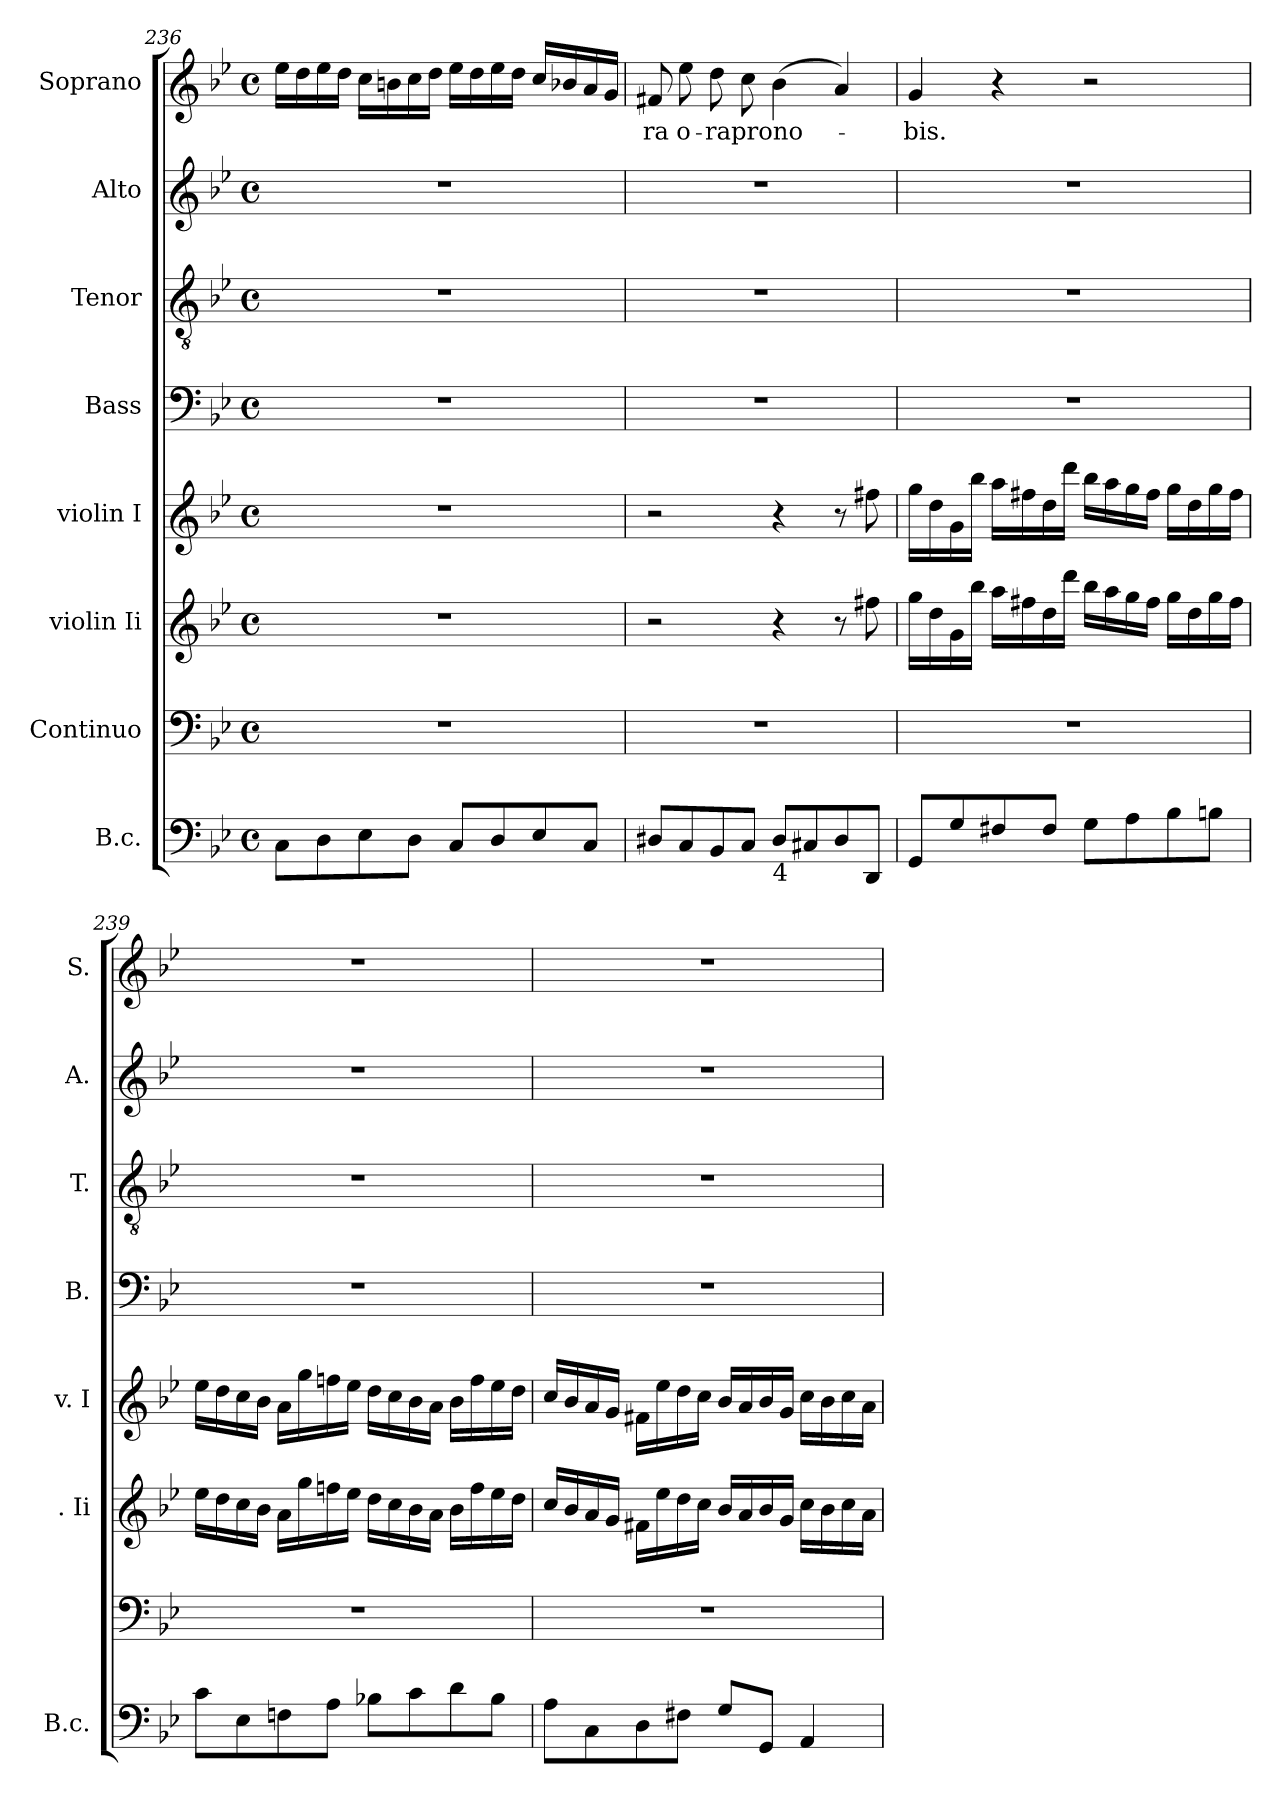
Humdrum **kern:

**kern	**kern	**kern	**kern	**kern	**kern	**kern	**kern	**text
*part8	*part7	*part6	*part5	*part4	*part3	*part2	*part1	*part1
*staff8	*staff7	*staff6	*staff5	*staff4	*staff3	*staff2	*staff1	*staff1
*I"B.c.	*I"Continuo	*I"violin Ii	*I"violin I	*I"Bass	*I"Tenor	*I"Alto	*I"Soprano	*
*I'B.c.	*	*I'. Ii	*I'v. I	*I'B.	*I'T.	*I'A.	*I'S.	*
*clefF4	*clefF4	*clefG2	*clefG2	*clefF4	*clefGv2	*clefG2	*clefG2	*
*k[b-e-]	*k[b-e-]	*k[b-e-]	*k[b-e-]	*k[b-e-]	*k[b-e-]	*k[b-e-]	*k[b-e-]	*
*B-:	*B-:	*B-:	*B-:	*B-:	*B-:	*B-:	*B-:	*
*M4/4	*M4/4	*M4/4	*M4/4	*M4/4	*M4/4	*M4/4	*M4/4	*
*met(c)	*met(c)	*met(c)	*met(c)	*met(c)	*met(c)	*met(c)	*met(c)	*
=236	=236	=236	=236	=236	=236	=236	=236	=236
8C<\L	1r	1r	1r	1r	1r	1r	16ee-\L	.
.	.	.	.	.	.	.	16dd\	.
8D\	.	.	.	.	.	.	16ee-\	.
.	.	.	.	.	.	.	16dd\J	.
8E-\	.	.	.	.	.	.	16cc\L	.
.	.	.	.	.	.	.	16bn\	.
8D\J	.	.	.	.	.	.	16cc\	.
.	.	.	.	.	.	.	16dd\J	.
8C/L	.	.	.	.	.	.	16ee-\L	.
.	.	.	.	.	.	.	16dd\	.
8D/	.	.	.	.	.	.	16ee-\	.
.	.	.	.	.	.	.	16dd\J	.
8E-/	.	.	.	.	.	.	16cc/L	.
.	.	.	.	.	.	.	16b-X/	.
8C/J	.	.	.	.	.	.	16a/	.
.	.	.	.	.	.	.	16g/J	.
=237	=237	=237	=237	=237	=237	=237	=237	=237
!	!	!	!	!	!	!	!	!LO:LY:b:cj
8D#/L	1r	2r	2r	1r	1r	1r	8f#X/	-ra
!	!	!	!	!	!	!	!	!LO:LY:b:cj
8C/	.	.	.	.	.	.	8ee-\	o-
!	!	!	!	!	!	!	!	!LO:LY:b
8BB-/	.	.	.	.	.	.	8dd\	-raprono-
8C/J	.	.	.	.	.	.	8cc\	.
!LO:TX:b:t=4	!	!	!	!	!	!	!	!
8D#</L	.	4r	4r	.	.	.	(>4b-\	.
8C#</	.	.	.	.	.	.	.	.
8D#/	.	8r	8r	.	.	.	4a/)	.
8DD/J	.	8ff#X\	8ff#X\	.	.	.	.	.
!!LO:LB:g=z
=238	=238	=238	=238	=238	=238	=238	=238	=238
!	!	!	!	!	!	!	!	!LO:LY:b:cj
8GG/L	1r	16gg\L	16gg\L	1r	1r	1r	4g/	-bis.
.	.	16dd\	16dd\	.	.	.	.	.
8G/	.	16g\	16g\	.	.	.	.	.
.	.	16bb-\J	16bb-\J	.	.	.	.	.
8F#X/	.	16aa\L	16aa\L	.	.	.	4r	.
.	.	16ff#X\	16ff#X\	.	.	.	.	.
8F#/J	.	16dd\	16dd\	.	.	.	.	.
.	.	16ddd\J	16ddd\J	.	.	.	.	.
8G\L	.	16bb-\L	16bb-\L	.	.	.	2r	.
.	.	16aa\	16aa\	.	.	.	.	.
8A\	.	16gg\	16gg\	.	.	.	.	.
.	.	16ff#\J	16ff#\J	.	.	.	.	.
8B-\	.	16gg\L	16gg\L	.	.	.	.	.
.	.	16dd\	16dd\	.	.	.	.	.
8Bn\J	.	16gg\	16gg\	.	.	.	.	.
.	.	16ff#\J	16ff#\J	.	.	.	.	.
=239	=239	=239	=239	=239	=239	=239	=239	=239
8c\L	1r	16ee-\L	16ee-\L	1r	1r	1r	1r	.
.	.	16dd\	16dd\	.	.	.	.	.
8E-\	.	16cc\	16cc\	.	.	.	.	.
.	.	16b-\J	16b-\J	.	.	.	.	.
8Fn\	.	16a\L	16a\L	.	.	.	.	.
.	.	16gg\	16gg\	.	.	.	.	.
8A\J	.	16ffn\	16ffn\	.	.	.	.	.
.	.	16ee-\J	16ee-\J	.	.	.	.	.
8B-X\L	.	16dd\L	16dd\L	.	.	.	.	.
.	.	16cc\	16cc\	.	.	.	.	.
8c\	.	16b-\	16b-\	.	.	.	.	.
.	.	16a\J	16a\J	.	.	.	.	.
8d\	.	16b-\L	16b-\L	.	.	.	.	.
.	.	16ff\	16ff\	.	.	.	.	.
8B-\J	.	16ee-\	16ee-\	.	.	.	.	.
.	.	16dd\J	16dd\J	.	.	.	.	.
=240	=240	=240	=240	=240	=240	=240	=240	=240
8A\L	1r	16cc/L	16cc/L	1r	1r	1r	1r	.
.	.	16b-/	16b-/	.	.	.	.	.
8C<\	.	16a/	16a/	.	.	.	.	.
.	.	16g/J	16g/J	.	.	.	.	.
8D\	.	16f#X\L	16f#X\L	.	.	.	.	.
.	.	16ee-\	16ee-\	.	.	.	.	.
8F#X\J	.	16dd\	16dd\	.	.	.	.	.
.	.	16cc\J	16cc\J	.	.	.	.	.
8G/L	.	16b-/L	16b-/L	.	.	.	.	.
.	.	16a/	16a/	.	.	.	.	.
8GG/J	.	16b-/	16b-/	.	.	.	.	.
.	.	16g/J	16g/J	.	.	.	.	.
4AA</	.	16cc\L	16cc\L	.	.	.	.	.
.	.	16b-\	16b-\	.	.	.	.	.
.	.	16cc\	16cc\	.	.	.	.	.
.	.	16a\J	16a\J	.	.	.	.	.
=	=	=	=	=	=	=	=	=
*-	*-	*-	*-	*-	*-	*-	*-	*-
